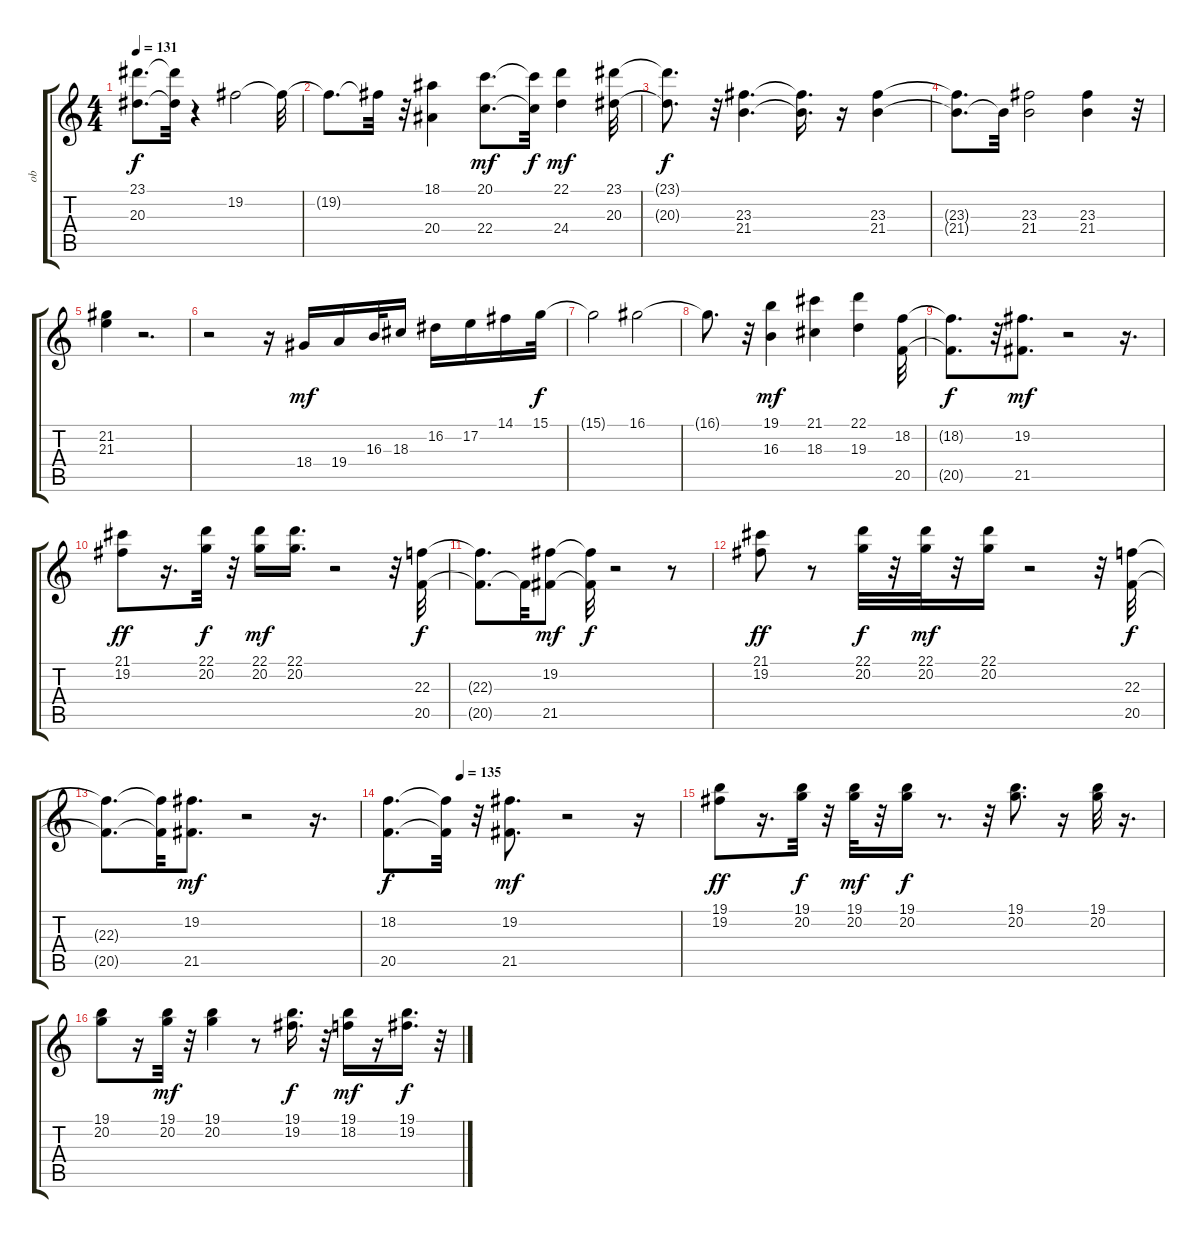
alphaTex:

\track ("ob" "ob") {instrument oboe}
\staff {score tabs}
\tuning (E4 B3 G3 D3 A2 E2) {hide}
\ts (4 4)
\tempo 131
\clef g2
\ks c
(23.1 20.3).8{d dy f} (23.1{t} 20.3{t}).32 r.4 19.2.2 19.2{t}.32 |
19.2{t}.8{d} 19.2{t}.32 r.32 (18.1 20.4).4 (20.1 22.4).8{d dy mf} (20.1{t} 22.4{t}).32{dy f} (22.1 24.4).4{dy mf} (23.1 20.3).32 |
(23.1{t} 20.3{t}).8{d dy f} r.32 (23.3 21.4).4{d} (23.3{t} 21.4{t}).16{d} r.16 (23.3 21.4).4 |
(23.3{t} 21.4{t}).8{d} 21.4{t}.32 (23.3 21.4).2 (23.3 21.4).4 r.32 |
(21.2 21.3).4 r.2{d} |
r.2 r.16 18.4.16{dy mf} 19.4.16 16.3.32 18.3.16 16.2.16 17.2.16 14.1.16 15.1.32{dy f} |
15.1{t}.2 16.1.2 |
16.1{t}.8{d} r.32 (19.1 16.3).4{dy mf} (21.1 18.3).4 (22.1 19.3).4 (18.2 20.5).32 |
(18.2{t} 20.5{t}).8{d dy f} r.32 (19.2 21.5).8{d dy mf} r.2 r.16{d} |
(21.1 19.2).8{dy ff} r.16{d} (22.1 20.2).32{dy f} r.32 (22.1 20.2).16{dy mf} (22.1 20.2).16{d} r.2 r.32 (22.3 20.5).32{dy f} |
(22.3{t} 20.5{t}).8{d} 20.5{t}.32 (19.2 21.5).8{dy mf} (19.2{t} 21.5{t}).32{dy f} r.2 r.8 |
(21.1 19.2).8{dy ff} r.8 (22.1 20.2).32{dy f} r.32 (22.1 20.2).32{dy mf} r.32 (22.1 20.2).16 r.2 r.32 (22.3 20.5).32{dy f} |
(22.3{t} 20.5{t}).8{d} (22.3{t} 20.5{t}).32 (19.2 21.5).8{d dy mf} r.2 r.16{d} |
\tempo (135 0.25)
(18.2 20.5).8{d dy f} (18.2{t} 20.5{t}).32 r.32 (19.2 21.5).8{d dy mf} r.2 r.16 |
(19.1 19.2).8{dy ff} r.16{d} (19.1 20.2).32{dy f} r.32 (19.1 20.2).32{dy mf} r.32 (19.1 20.2).16{dy f} r.8{d} r.32 (19.1 20.2).8{d} r.16 (19.1 20.2).32 r.16{d} |
(19.1 20.2).8 r.16 (19.1 20.2).32{dy mf} r.32 (19.1 20.2).4 r.8 (19.1 19.2).16{d dy f} r.32 (19.1 18.2).16{dy mf} r.16 (19.1 19.2).16{d dy f} r.32
